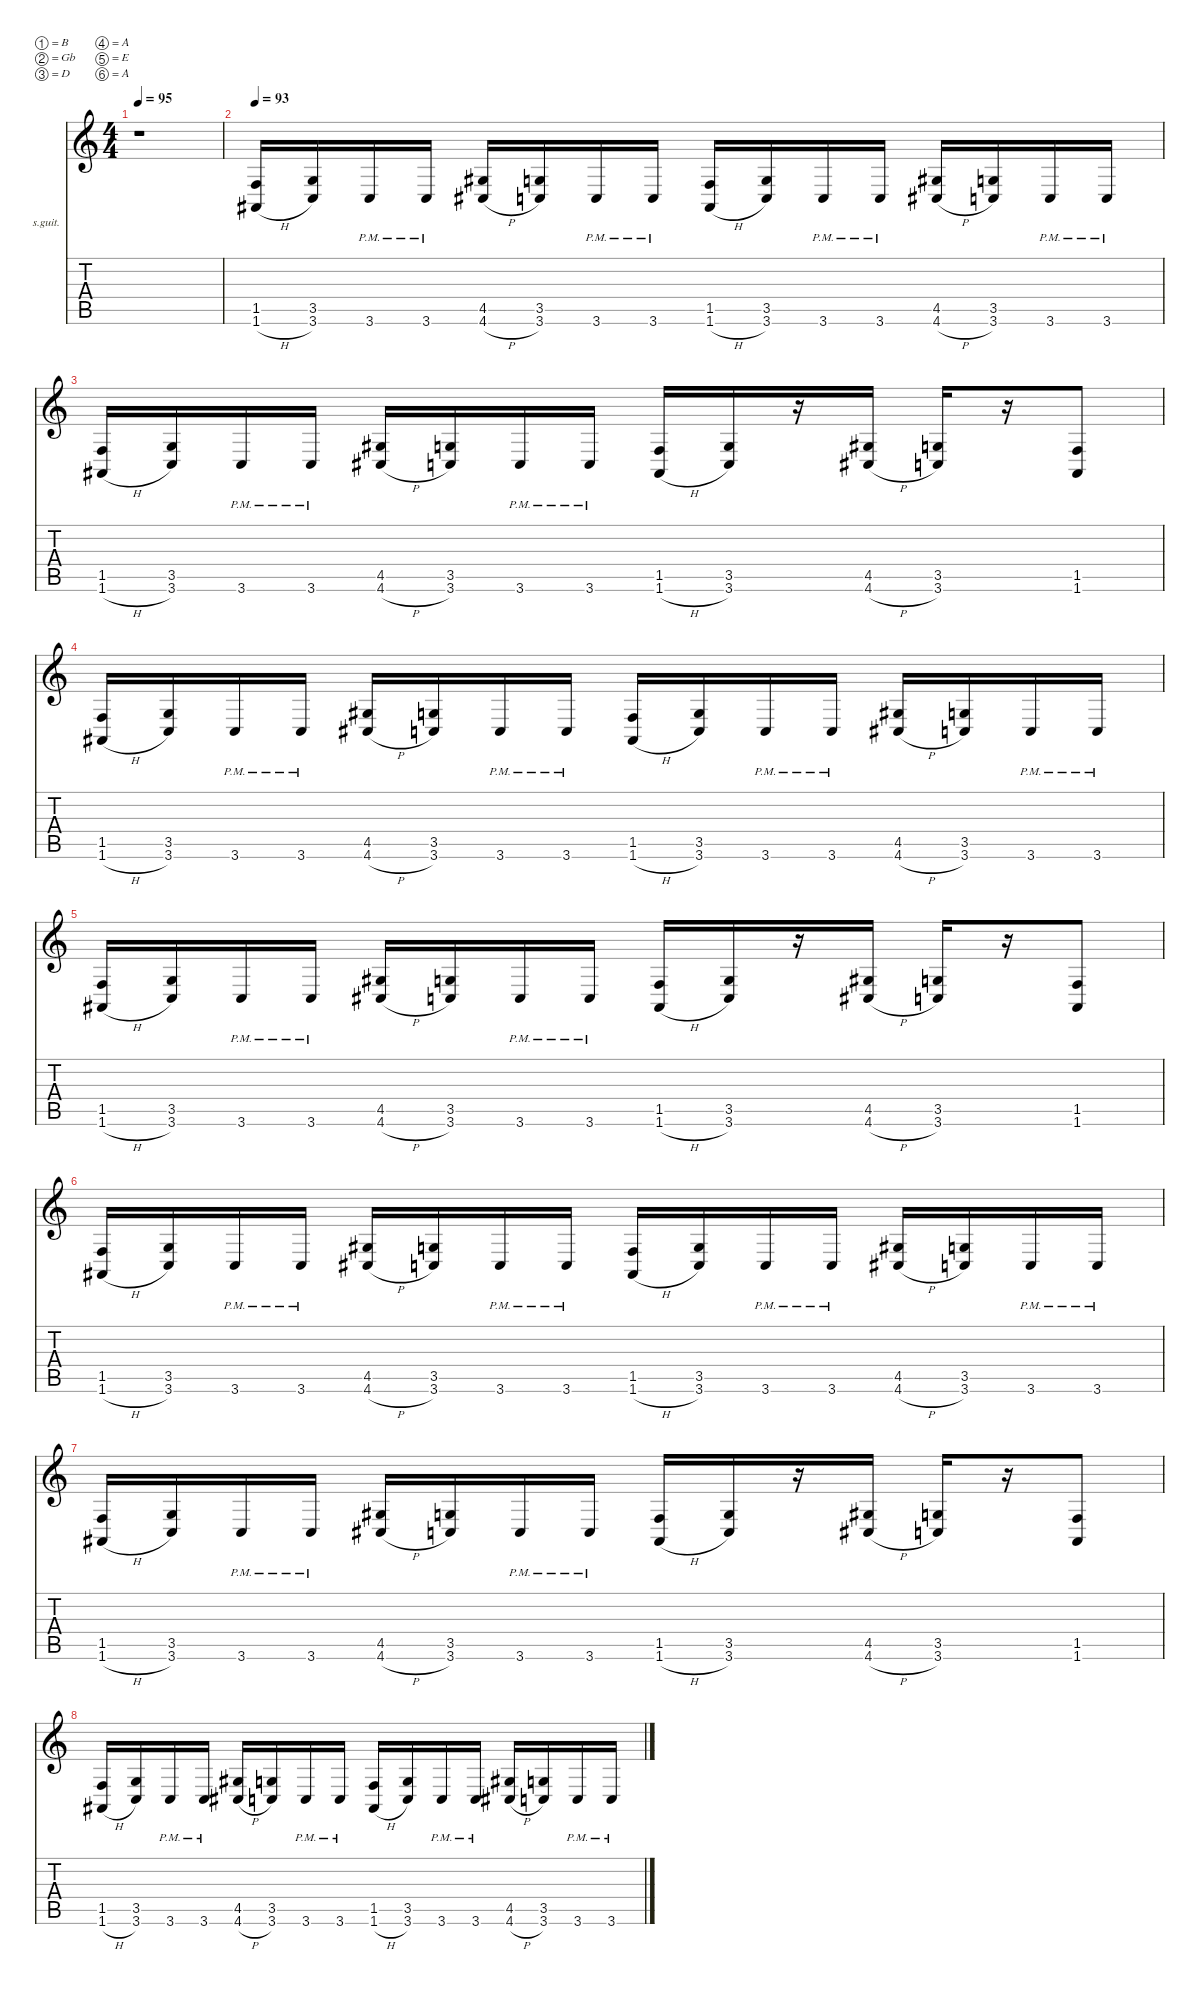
\defaultSystemsLayout 2
\hideDynamics
\bracketExtendMode nobrackets
\firstSystemTrackNameOrientation horizontal
\otherSystemsTrackNameOrientation horizontal
\track ("Lead Guitar" "s.guit.") {solo instrument acousticguitarsteel}
\staff {score tabs}
\tuning (B3 Gb3 D3 A2 E2 A1)
\ts (4 4)
\scale
1.03043
\tempo 95
\accidentals auto
\clef g2
\ottava regular
\simile none
\ks c
r.1{dy f beam Down} |
\scale
0.969568
\tempo 93
(1.5 1.6{h acc #}).16{instrument distortionguitar beam Up} (3.5 3.6).16{beam Up} 3.6{pm}.16{beam Up} 3.6{pm}.16{beam Up} (4.5{acc #} 4.6{h acc #}).16{beam Up} (3.5 3.6).16{beam Up} 3.6{pm}.16{beam Up} 3.6{pm}.16{beam Up} (1.5 1.6{h acc #}).16{beam Up} (3.5 3.6).16{beam Up} 3.6{pm}.16{beam Up} 3.6{pm}.16{beam Up} (4.5{acc #} 4.6{h acc #}).16{beam Up} (3.5 3.6).16{beam Up} 3.6{pm}.16{beam Up} 3.6{pm}.16{beam Up} |
\scale
1.03043 (1.5 1.6{h acc #}).16{beam Up} (3.5 3.6).16{beam Up} 3.6{pm}.16{beam Up} 3.6{pm}.16{beam Up} (4.5{acc #} 4.6{h acc #}).16{beam Up} (3.5 3.6).16{beam Up} 3.6{pm}.16{beam Up} 3.6{pm}.16{beam Up} (1.5 1.6{h acc #}).16{beam Up} (3.5 3.6).16{beam Up} r.16{beam Up} (4.5{acc #} 4.6{h acc #}).16{beam Up} (3.5 3.6).16{beam Up} r.16{beam Up} (1.5 1.6{acc #}).8{beam Up} |
\scale
0.969568 (1.5 1.6{h acc #}).16{instrument distortionguitar beam Up} (3.5 3.6).16{beam Up} 3.6{pm}.16{beam Up} 3.6{pm}.16{beam Up} (4.5{acc #} 4.6{h acc #}).16{beam Up} (3.5 3.6).16{beam Up} 3.6{pm}.16{beam Up} 3.6{pm}.16{beam Up} (1.5 1.6{h acc #}).16{beam Up} (3.5 3.6).16{beam Up} 3.6{pm}.16{beam Up} 3.6{pm}.16{beam Up} (4.5{acc #} 4.6{h acc #}).16{beam Up} (3.5 3.6).16{beam Up} 3.6{pm}.16{beam Up} 3.6{pm}.16{beam Up} |
\scale
1.03043 (1.5 1.6{h acc #}).16{beam Up} (3.5 3.6).16{beam Up} 3.6{pm}.16{beam Up} 3.6{pm}.16{beam Up} (4.5{acc #} 4.6{h acc #}).16{beam Up} (3.5 3.6).16{beam Up} 3.6{pm}.16{beam Up} 3.6{pm}.16{beam Up} (1.5 1.6{h acc #}).16{beam Up} (3.5 3.6).16{beam Up} r.16{beam Up} (4.5{acc #} 4.6{h acc #}).16{beam Up} (3.5 3.6).16{beam Up} r.16{beam Up} (1.5 1.6{acc #}).8{beam Up} |
\scale
0.969568 (1.5 1.6{h acc #}).16{instrument distortionguitar beam Up} (3.5 3.6).16{beam Up} 3.6{pm}.16{beam Up} 3.6{pm}.16{beam Up} (4.5{acc #} 4.6{h acc #}).16{beam Up} (3.5 3.6).16{beam Up} 3.6{pm}.16{beam Up} 3.6{pm}.16{beam Up} (1.5 1.6{h acc #}).16{beam Up} (3.5 3.6).16{beam Up} 3.6{pm}.16{beam Up} 3.6{pm}.16{beam Up} (4.5{acc #} 4.6{h acc #}).16{beam Up} (3.5 3.6).16{beam Up} 3.6{pm}.16{beam Up} 3.6{pm}.16{beam Up} |
\scale
1.03043 (1.5 1.6{h acc #}).16{beam Up} (3.5 3.6).16{beam Up} 3.6{pm}.16{beam Up} 3.6{pm}.16{beam Up} (4.5{acc #} 4.6{h acc #}).16{beam Up} (3.5 3.6).16{beam Up} 3.6{pm}.16{beam Up} 3.6{pm}.16{beam Up} (1.5 1.6{h acc #}).16{beam Up} (3.5 3.6).16{beam Up} r.16{beam Up} (4.5{acc #} 4.6{h acc #}).16{beam Up} (3.5 3.6).16{beam Up} r.16{beam Up} (1.5 1.6{acc #}).8{beam Up} |
\scale
0.969568 (1.5 1.6{h acc #}).16{instrument distortionguitar beam Up} (3.5 3.6).16{beam Up} 3.6{pm}.16{beam Up} 3.6{pm}.16{beam Up} (4.5{acc #} 4.6{h acc #}).16{beam Up} (3.5 3.6).16{beam Up} 3.6{pm}.16{beam Up} 3.6{pm}.16{beam Up} (1.5 1.6{h acc #}).16{beam Up} (3.5 3.6).16{beam Up} 3.6{pm}.16{beam Up} 3.6{pm}.16{beam Up} (4.5{acc #} 4.6{h acc #}).16{beam Up} (3.5 3.6).16{beam Up} 3.6{pm}.16{beam Up} 3.6{pm}.16{beam Up}
